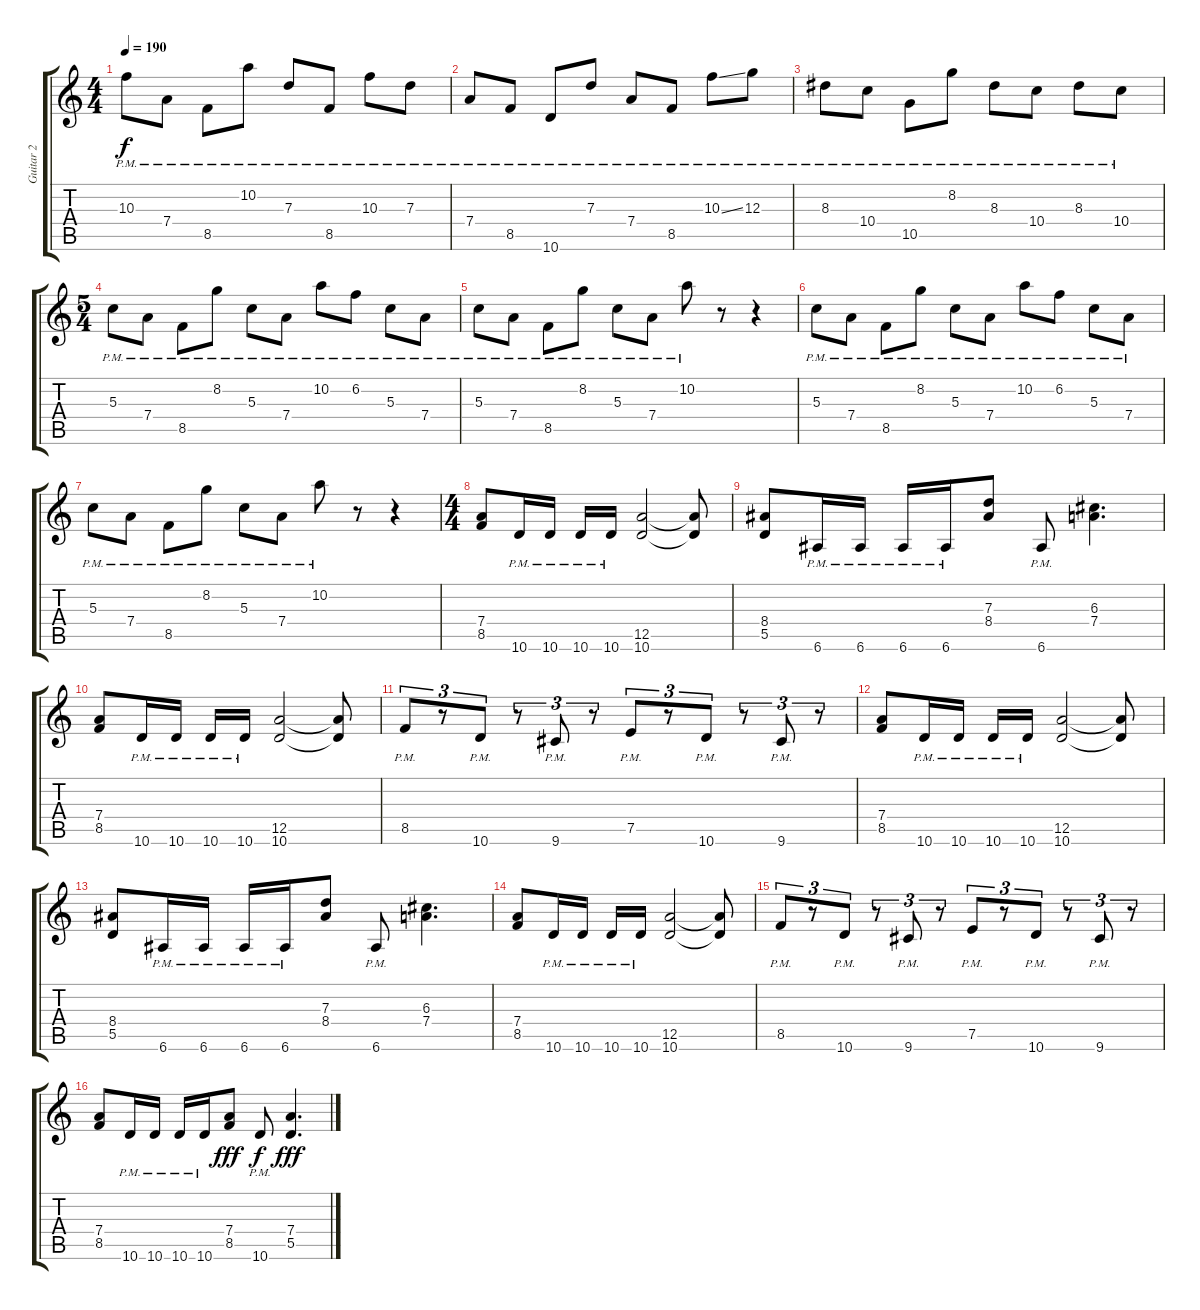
\track ("Guitar 2" "Guitar 2") {instrument distortionguitar}
\staff {score tabs}
\tuning (E4 B3 G3 D3 A2 E2) {hide}
\ts (4 4)
\tempo 190
\clef g2
\ks c
10.3{pm}.8{dy f} 7.4{pm}.8 8.5{pm}.8 10.2{pm}.8 7.3{pm}.8 8.5{pm}.8 10.3{pm}.8 7.3{pm}.8 |
7.4{pm}.8 8.5{pm}.8 10.6{pm}.8 7.3{pm}.8 7.4{pm}.8 8.5{pm}.8 10.3{ss pm}.8 12.3{pm}.8 |
8.3{pm}.8 10.4{pm}.8 10.5{pm}.8 8.2{pm}.8 8.3{pm}.8 10.4{pm}.8 8.3{pm}.8 10.4{pm}.8 |
\ts (5 4)
5.3{pm}.8 7.4{pm}.8 8.5{pm}.8 8.2{pm}.8 5.3{pm}.8 7.4{pm}.8 10.2{pm}.8 6.2{pm}.8 5.3{pm}.8 7.4{pm}.8 |
5.3{pm}.8 7.4{pm}.8 8.5{pm}.8 8.2{pm}.8 5.3{pm}.8 7.4{pm}.8 10.2{pm}.8 r.8 r.4 |
5.3{pm}.8 7.4{pm}.8 8.5{pm}.8 8.2{pm}.8 5.3{pm}.8 7.4{pm}.8 10.2{pm}.8 6.2{pm}.8 5.3{pm}.8 7.4{pm}.8 |
5.3{pm}.8 7.4{pm}.8 8.5{pm}.8 8.2{pm}.8 5.3{pm}.8 7.4{pm}.8 10.2{pm}.8 r.8 r.4 |
\ts (4 4)
(7.4 8.5).8 10.6{pm}.16 10.6{pm}.16 10.6{pm}.16 10.6{pm}.16 (12.5 10.6).2 (12.5{t} 10.6{t}).8 |
(8.4 5.5).8 6.6{pm}.16 6.6{pm}.16 6.6{pm}.16 6.6{pm}.16 (7.3 8.4).8 6.6{pm}.8 (6.3 7.4).4{d} |
(7.4 8.5).8 10.6{pm}.16 10.6{pm}.16 10.6{pm}.16 10.6{pm}.16 (12.5 10.6).2 (12.5{t} 10.6{t}).8 |
8.5{pm}.8{tu (3 2)} r.8{tu (3 2)} 10.6{pm}.8{tu (3 2)} r.8{tu (3 2)} 9.6{pm}.8{tu (3 2)} r.8{tu (3 2)} 7.5{pm}.8{tu (3 2)} r.8{tu (3 2)} 10.6{pm}.8{tu (3 2)} r.8{tu (3 2)} 9.6{pm}.8{tu (3 2)} r.8{tu (3 2)} |
(7.4 8.5).8 10.6{pm}.16 10.6{pm}.16 10.6{pm}.16 10.6{pm}.16 (12.5 10.6).2 (12.5{t} 10.6{t}).8 |
(8.4 5.5).8 6.6{pm}.16 6.6{pm}.16 6.6{pm}.16 6.6{pm}.16 (7.3 8.4).8 6.6{pm}.8 (6.3 7.4).4{d} |
(7.4 8.5).8 10.6{pm}.16 10.6{pm}.16 10.6{pm}.16 10.6{pm}.16 (12.5 10.6).2 (12.5{t} 10.6{t}).8 |
8.5{pm}.8{tu (3 2)} r.8{tu (3 2)} 10.6{pm}.8{tu (3 2)} r.8{tu (3 2)} 9.6{pm}.8{tu (3 2)} r.8{tu (3 2)} 7.5{pm}.8{tu (3 2)} r.8{tu (3 2)} 10.6{pm}.8{tu (3 2)} r.8{tu (3 2)} 9.6{pm}.8{tu (3 2)} r.8{tu (3 2)} |
(7.4 8.5).8 10.6{pm}.16 10.6{pm}.16 10.6{pm}.16 10.6{pm}.16 (7.4 8.5).8{dy fff} 10.6{pm}.8{dy f} (7.4 5.5).4{d dy fff}
